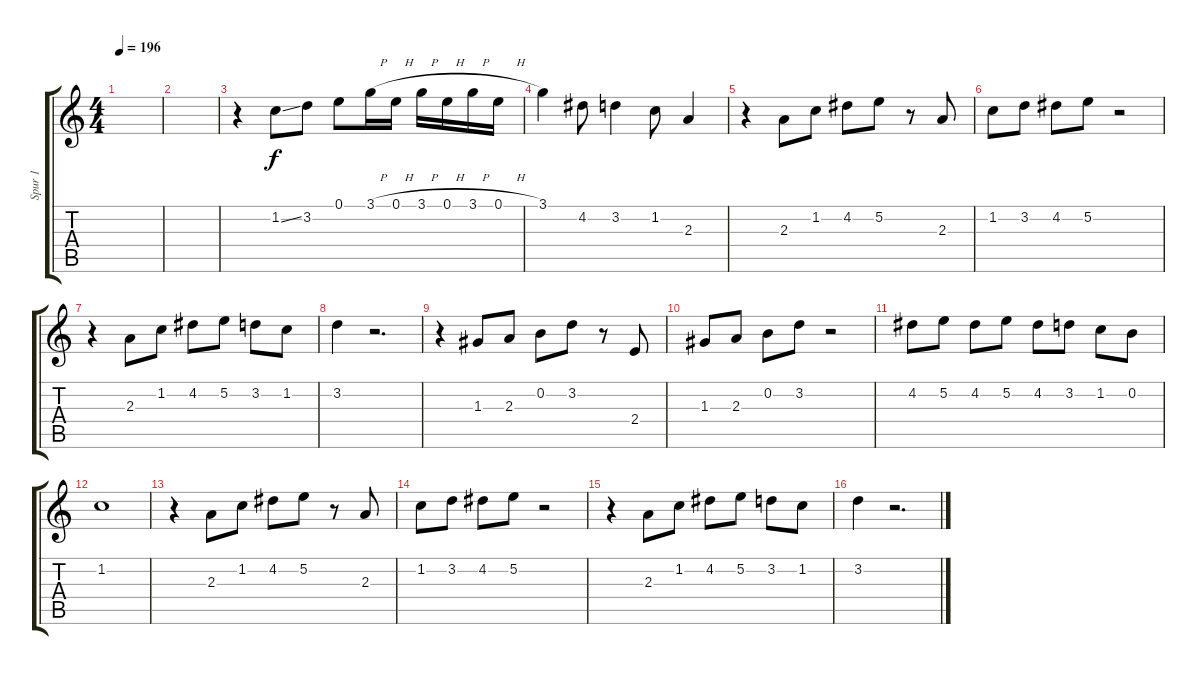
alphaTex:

\track ("Spur 1" "Spur 1") {instrument overdrivenguitar}
\staff {score tabs}
\tuning (E4 B3 G3 D3 A2 E2) {hide}
\ts (4 4)
\tempo 196
\clef g2
\ks c
|
|
r.4 1.2{ss}.8 3.2.8 0.1.8 3.1{h}.16 0.1{h}.16 3.1{h}.16 0.1{h}.16 3.1{h}.16 0.1{h}.16 |
3.1.4 4.2.8 3.2.4 1.2.8 2.3.4 |
r.4 2.3.8 1.2.8 4.2.8 5.2.8 r.8 2.3.8 |
1.2.8 3.2.8 4.2.8 5.2.8 r.2 |
r.4 2.3.8 1.2.8 4.2.8 5.2.8 3.2.8 1.2.8 |
3.2.4 r.2{d} |
r.4 1.3.8 2.3.8 0.2.8 3.2.8 r.8 2.4.8 |
1.3.8 2.3.8 0.2.8 3.2.8 r.2 |
4.2.8 5.2.8 4.2.8 5.2.8 4.2.8 3.2.8 1.2.8 0.2.8 |
1.2.1 |
r.4 2.3.8 1.2.8 4.2.8 5.2.8 r.8 2.3.8 |
1.2.8 3.2.8 4.2.8 5.2.8 r.2 |
r.4 2.3.8 1.2.8 4.2.8 5.2.8 3.2.8 1.2.8 |
3.2.4 r.2{d}
